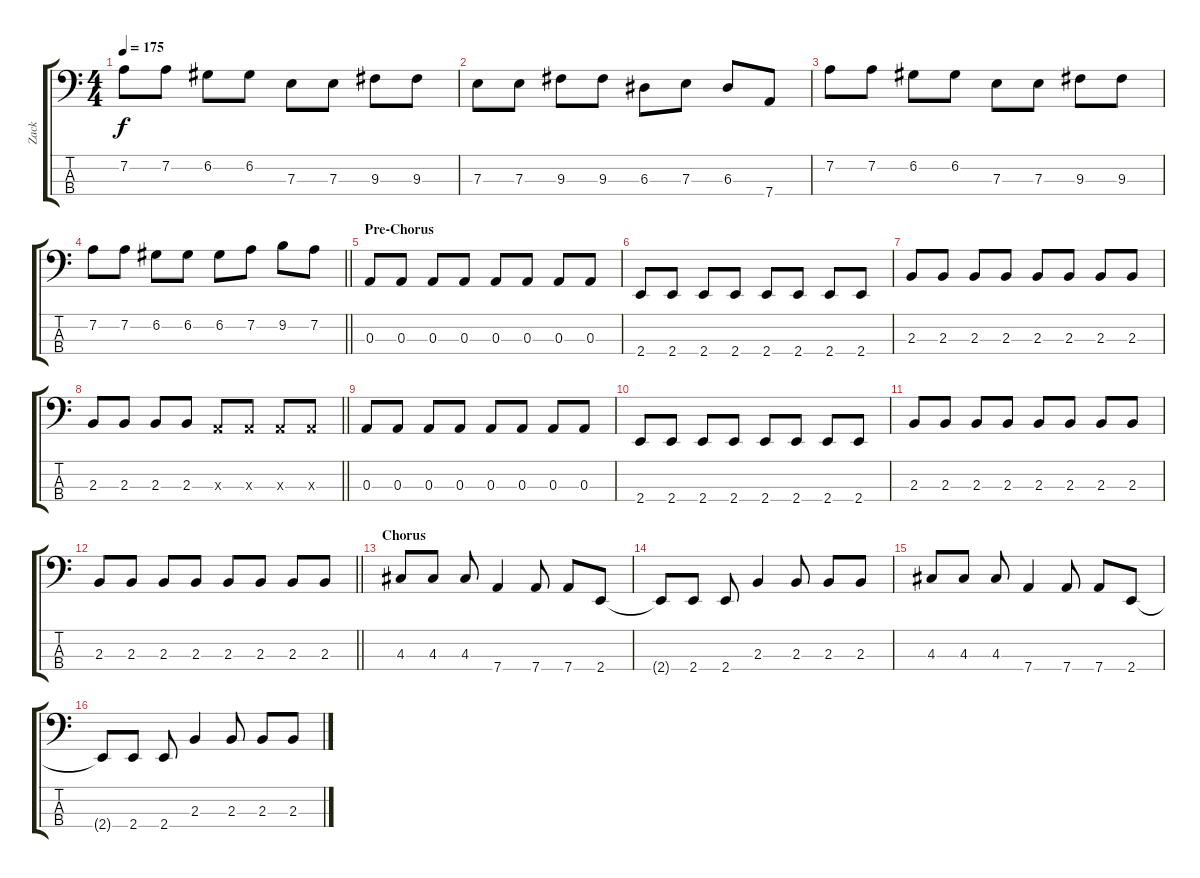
\track ("Zack" "Zack") {instrument electricbassfinger}
\staff {score tabs}
\tuning (G2 D2 A1 D1) {hide}
\ts (4 4)
\tempo 175
\clef f4
\ks c
7.2.8{dy f} 7.2.8 6.2.8 6.2.8 7.3.8 7.3.8 9.3.8 9.3.8 |
7.3.8 7.3.8 9.3.8 9.3.8 6.3.8 7.3.8 6.3.8 7.4.8 |
7.2.8 7.2.8 6.2.8 6.2.8 7.3.8 7.3.8 9.3.8 9.3.8 |
\barLineRight lightlight
7.2.8 7.2.8 6.2.8 6.2.8 6.2.8 7.2.8 9.2.8 7.2.8 |
\section ("" "Pre-Chorus")
0.3.8 0.3.8 0.3.8 0.3.8 0.3.8 0.3.8 0.3.8 0.3.8 |
2.4.8 2.4.8 2.4.8 2.4.8 2.4.8 2.4.8 2.4.8 2.4.8 |
2.3.8 2.3.8 2.3.8 2.3.8 2.3.8 2.3.8 2.3.8 2.3.8 |
\barLineRight lightlight
2.3.8 2.3.8 2.3.8 2.3.8 0.3{x}.8 0.3{x}.8 0.3{x}.8 0.3{x}.8 |
0.3.8 0.3.8 0.3.8 0.3.8 0.3.8 0.3.8 0.3.8 0.3.8 |
2.4.8 2.4.8 2.4.8 2.4.8 2.4.8 2.4.8 2.4.8 2.4.8 |
2.3.8 2.3.8 2.3.8 2.3.8 2.3.8 2.3.8 2.3.8 2.3.8 |
\barLineRight lightlight
2.3.8 2.3.8 2.3.8 2.3.8 2.3.8 2.3.8 2.3.8 2.3.8 |
\section ("" "Chorus")
4.3.8 4.3.8 4.3.8 7.4.4 7.4.8 7.4.8 2.4.8 |
2.4{t}.8 2.4.8 2.4.8 2.3.4 2.3.8 2.3.8 2.3.8 |
4.3.8 4.3.8 4.3.8 7.4.4 7.4.8 7.4.8 2.4.8 |
2.4{t}.8 2.4.8 2.4.8 2.3.4 2.3.8 2.3.8 2.3.8
